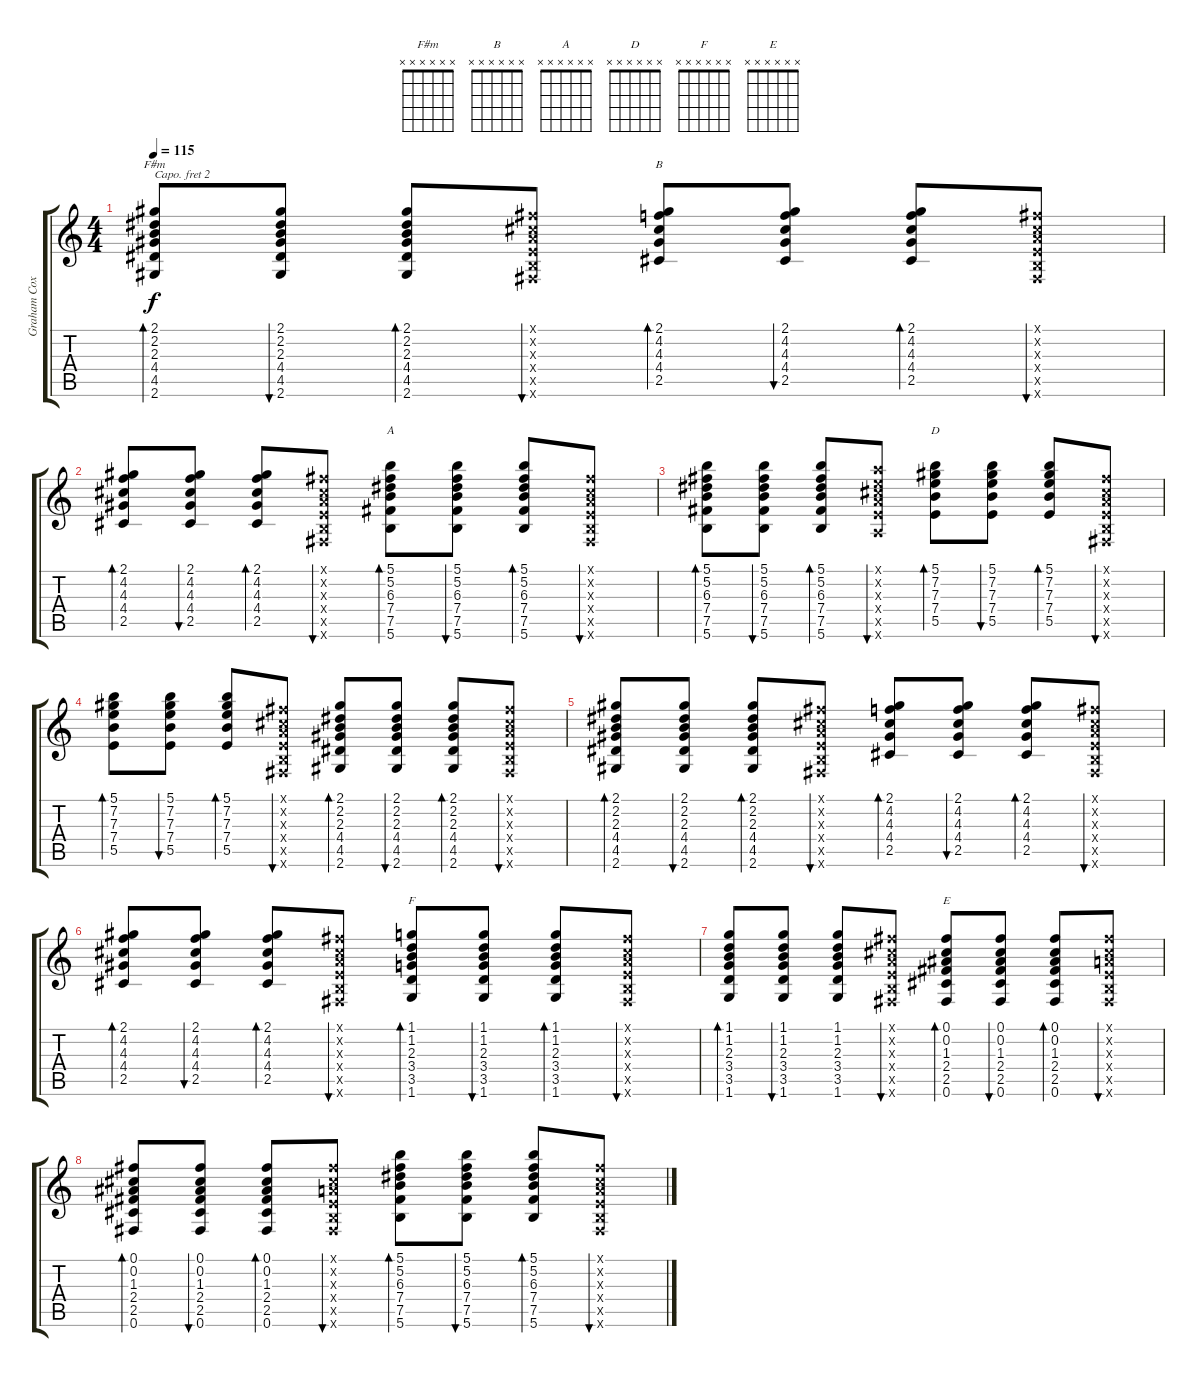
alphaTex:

\track ("Graham Coxon" "Graham Cox") {instrument electricguitarclean}
\staff {score tabs}
\capo 2
\tuning (E4 B3 G3 D3 A2 E2) {hide}
\chord ("F#m" x x x x x x)
\chord ("B" x x x x x x)
\chord ("A" x x x x x x)
\chord ("D" x x x x x x)
\chord ("F" x x x x x x)
\chord ("E" x x x x x x)
\ts (4 4)
\tempo 115
\clef g2
\ks c
(2.1 2.2 2.3 4.4 4.5 2.6).8{bd 60 ch "F#m" dy f} (2.1 2.2 2.3 4.4 4.5 2.6).8{bu 60} (2.1 2.2 2.3 4.4 4.5 2.6).8{bd 60} (0.1{x} 0.2{x} 0.3{x} 0.4{x} 0.5{x} 0.6{x}).8{bu 60} (2.1 4.2 4.3 4.4 2.5).8{bd 60 ch "B"} (2.1 4.2 4.3 4.4 2.5).8{bu 60} (2.1 4.2 4.3 4.4 2.5).8{bd 60} (0.1{x} 0.2{x} 0.3{x} 0.4{x} 0.5{x} 0.6{x}).8{bu 60} |
(2.1 4.2 4.3 4.4 2.5).8{bd 60} (2.1 4.2 4.3 4.4 2.5).8{bu 60} (2.1 4.2 4.3 4.4 2.5).8{bd 60} (0.1{x} 0.2{x} 0.3{x} 0.4{x} 0.5{x} 0.6{x}).8{bu 60} (5.1 5.2 6.3 7.4 7.5 5.6).8{bd 60 ch "A"} (5.1 5.2 6.3 7.4 7.5 5.6).8{bu 60} (5.1 5.2 6.3 7.4 7.5 5.6).8{bd 60} (0.1{x} 0.2{x} 0.3{x} 0.4{x} 0.5{x} 0.6{x}).8{bu 60} |
(5.1 5.2 6.3 7.4 7.5 5.6).8{bd 60} (5.1 5.2 6.3 7.4 7.5 5.6).8{bu 60} (5.1 5.2 6.3 7.4 7.5 5.6).8{bd 60} (3.1{x} 3.2{x} 4.3{x} 5.4{x} 5.5{x} 3.6{x}).8{bu 60} (5.1 7.2 7.3 7.4 5.5).8{bd 60 ch "D"} (5.1 7.2 7.3 7.4 5.5).8{bu 60} (5.1 7.2 7.3 7.4 5.5).8{bd 60} (0.1{x} 0.2{x} 0.3{x} 0.4{x} 0.5{x} 0.6{x}).8{bu 60} |
(5.1 7.2 7.3 7.4 5.5).8{bd 60} (5.1 7.2 7.3 7.4 5.5).8{bu 60} (5.1 7.2 7.3 7.4 5.5).8{bd 60} (0.1{x} 0.2{x} 0.3{x} 0.4{x} 0.5{x} 0.6{x}).8{bu 60} (2.1 2.2 2.3 4.4 4.5 2.6).8{bd 60} (2.1 2.2 2.3 4.4 4.5 2.6).8{bu 60} (2.1 2.2 2.3 4.4 4.5 2.6).8{bd 60} (0.1{x} 0.2{x} 0.3{x} 0.4{x} 0.5{x} 0.6{x}).8{bu 60} |
(2.1 2.2 2.3 4.4 4.5 2.6).8{bd 60} (2.1 2.2 2.3 4.4 4.5 2.6).8{bu 60} (2.1 2.2 2.3 4.4 4.5 2.6).8{bd 60} (0.1{x} 0.2{x} 0.3{x} 0.4{x} 0.5{x} 0.6{x}).8{bu 60} (2.1 4.2 4.3 4.4 2.5).8{bd 60} (2.1 4.2 4.3 4.4 2.5).8{bu 60} (2.1 4.2 4.3 4.4 2.5).8{bd 60} (0.1{x} 0.2{x} 0.3{x} 0.4{x} 0.5{x} 0.6{x}).8{bu 60} |
(2.1 4.2 4.3 4.4 2.5).8{bd 60} (2.1 4.2 4.3 4.4 2.5).8{bu 60} (2.1 4.2 4.3 4.4 2.5).8{bd 60} (0.1{x} 0.2{x} 0.3{x} 0.4{x} 0.5{x} 0.6{x}).8{bu 60} (1.1 1.2 2.3 3.4 3.5 1.6).8{bd 60 ch "F"} (1.1 1.2 2.3 3.4 3.5 1.6).8{bu 60} (1.1 1.2 2.3 3.4 3.5 1.6).8{bd 60} (0.1{x} 0.2{x} 0.3{x} 0.4{x} 0.5{x} 0.6{x}).8{bu 60} |
(1.1 1.2 2.3 3.4 3.5 1.6).8{bd 60} (1.1 1.2 2.3 3.4 3.5 1.6).8{bu 60} (1.1 1.2 2.3 3.4 3.5 1.6).8 (0.1{x} 0.2{x} 0.3{x} 0.4{x} 0.5{x} 0.6{x}).8{bu 60} (0.1 0.2 1.3 2.4 2.5 0.6).8{bd 60 ch "E"} (0.1 0.2 1.3 2.4 2.5 0.6).8{bu 60} (0.1 0.2 1.3 2.4 2.5 0.6).8{bd 60} (0.1{x} 0.2{x} 0.3{x} 0.4{x} 0.5{x} 0.6{x}).8{bu 60} |
(0.1 0.2 1.3 2.4 2.5 0.6).8{bd 60} (0.1 0.2 1.3 2.4 2.5 0.6).8{bu 60} (0.1 0.2 1.3 2.4 2.5 0.6).8{bd 60} (0.1{x} 0.2{x} 0.3{x} 0.4{x} 0.5{x} 0.6{x}).8{bu 60} (5.1 5.2 6.3 7.4 7.5 5.6).8{bd 60} (5.1 5.2 6.3 7.4 7.5 5.6).8{bu 60} (5.1 5.2 6.3 7.4 7.5 5.6).8{bd 60} (0.1{x} 0.2{x} 0.3{x} 0.4{x} 0.5{x} 0.6{x}).8{bu 60}
